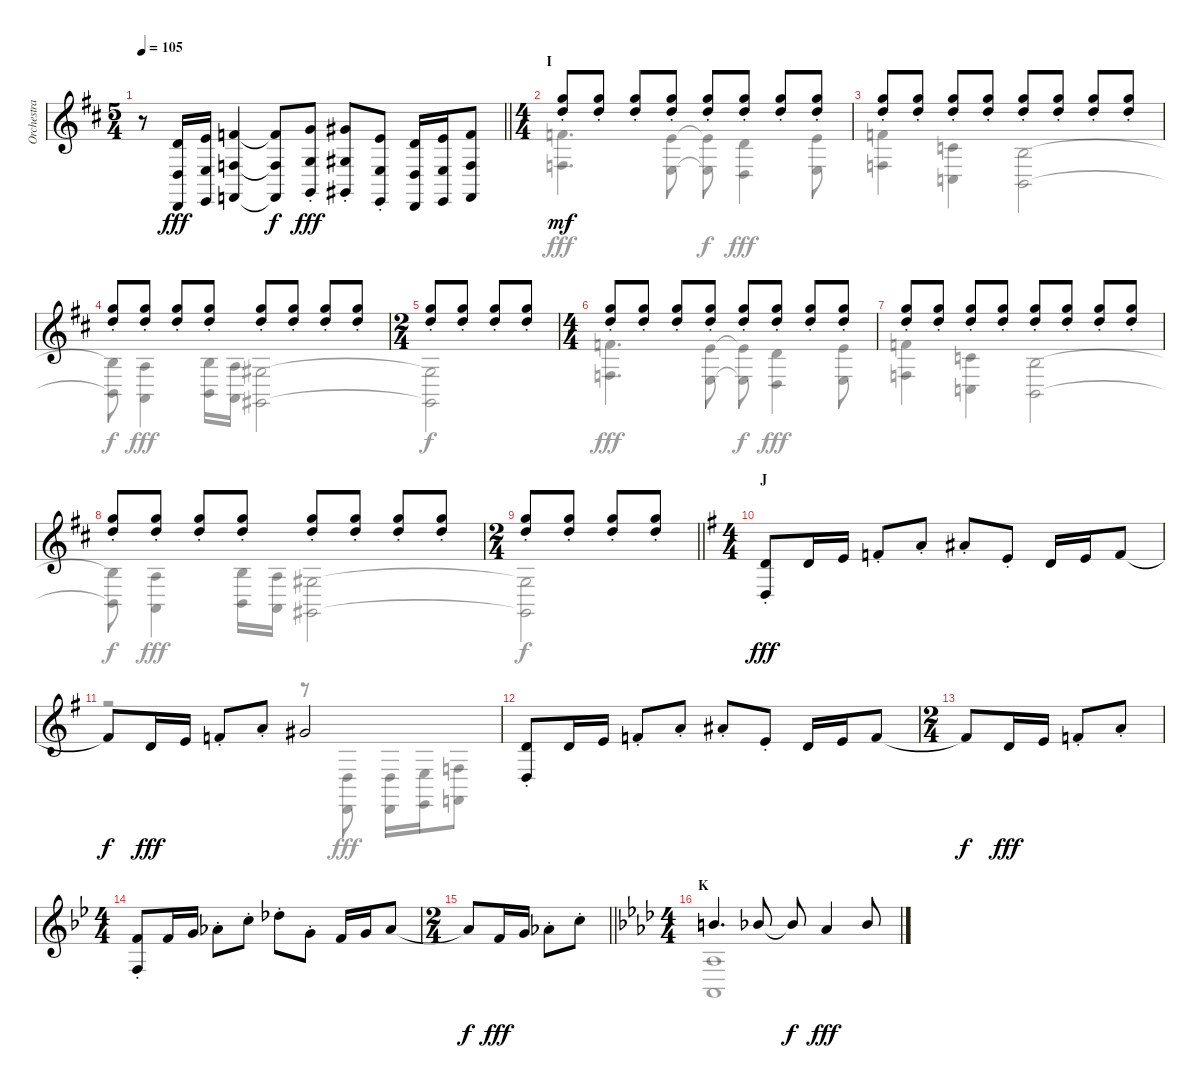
\track ("Orchestra" "Orchestra") {instrument brasssection}
\staff {score}
\tuning (D4 A3 F3 C3 G2 D2) {hide}
\voice
\ts (5 4)
\tempo 105
\clef g2
\barLineRight lightlight
\ks bminor
r.8{dy fff} (5.2 2.4 0.6).16 (7.2 4.4 2.6).16 (8.2 5.4 3.6).4 (8.2{t} 5.4{t} 3.6{t}).8{dy f} (5.1{st} 2.3{st} 0.5{st}).8{dy fff} (6.1{st} 3.3{st} 1.5{st}).8 (7.2{st} 4.4{st} 2.6{st}).8 (5.2 2.4 0.6).16 (7.2 4.4 2.6).16 (8.2 5.4 3.6).8 |
\ts (4 4)
\section ("" "I")
(17.1{st} 17.2{st}).8{dy mf} (17.1{st} 17.2{st}).8 (17.1{st} 17.2{st}).8 (17.1{st} 17.2{st}).8 (17.1{st} 17.2{st}).8 (17.1{st} 17.2{st}).8 (17.1{st} 17.2{st}).8 (17.1{st} 17.2{st}).8 |
(17.1{st} 17.2{st}).8 (17.1{st} 17.2{st}).8 (17.1{st} 17.2{st}).8 (17.1{st} 17.2{st}).8 (17.1{st} 17.2{st}).8 (17.1{st} 17.2{st}).8 (17.1{st} 17.2{st}).8 (17.1{st} 17.2{st}).8 |
(17.1{st} 17.2{st}).8 (17.1{st} 17.2{st}).8 (17.1{st} 17.2{st}).8 (17.1{st} 17.2{st}).8 (17.1{st} 17.2{st}).8 (17.1{st} 17.2{st}).8 (17.1{st} 17.2{st}).8 (17.1{st} 17.2{st}).8 |
\ts (2 4)
(17.1{st} 17.2{st}).8 (17.1{st} 17.2{st}).8 (17.1{st} 17.2{st}).8 (17.1{st} 17.2{st}).8 |
\ts (4 4)
(17.1{st} 17.2{st}).8 (17.1{st} 17.2{st}).8 (17.1{st} 17.2{st}).8 (17.1{st} 17.2{st}).8 (17.1{st} 17.2{st}).8 (17.1{st} 17.2{st}).8 (17.1{st} 17.2{st}).8 (17.1{st} 17.2{st}).8 |
(17.1{st} 17.2{st}).8 (17.1{st} 17.2{st}).8 (17.1{st} 17.2{st}).8 (17.1{st} 17.2{st}).8 (17.1{st} 17.2{st}).8 (17.1{st} 17.2{st}).8 (17.1{st} 17.2{st}).8 (17.1{st} 17.2{st}).8 |
(17.1{st} 17.2{st}).8 (17.1{st} 17.2{st}).8 (17.1{st} 17.2{st}).8 (17.1{st} 17.2{st}).8 (17.1{st} 17.2{st}).8 (17.1{st} 17.2{st}).8 (17.1{st} 17.2{st}).8 (17.1{st} 17.2{st}).8 |
\ts (2 4)
\barLineRight lightlight
(17.1{st} 17.2{st}).8 (17.1{st} 17.2{st}).8 (17.1{st} 17.2{st}).8 (17.1{st} 17.2{st}).8 |
\ts (4 4)
\section ("" "J")
\ks eminor
(5.2{st} 2.4{st}).8{dy fff} 5.2.16 7.2.16 8.2{st}.8 7.1{st}.8 8.1{st}.8 7.2{st}.8 5.2.16 7.2.16 8.2.8 |
8.2{t}.8{dy f} 5.2.16{dy fff} 7.2.16 8.2{st}.8 7.1{st}.8 6.1.2 |
(5.2{st} 2.4{st}).8 5.2.16 7.2.16 8.2{st}.8 7.1{st}.8 8.1{st}.8 7.2{st}.8 5.2.16 7.2.16 8.2.8 |
\ts (2 4)
8.2{t}.8{dy f} 5.2.16{dy fff} 7.2.16 8.2{st}.8 7.1{st}.8 |
\ts (4 4)
\ks gminor
(8.2{st} 5.4{st}).8 8.2.16 10.2.16 11.2{st}.8 10.1{st}.8 11.1{st}.8 10.2{st}.8 8.2.16 10.2.16 11.2.8 |
\ts (2 4)
\barLineRight lightlight
11.2{t}.8{dy f} 8.2.16{dy fff} 10.2.16 11.2{st}.8 10.1{st}.8 |
\ts (4 4)
\section ("" "K")
\ks ab
9.1.4{d} 8.1.8 8.1{t}.8{dy f} 6.1.4{dy fff} 8.1.8
\voice
\clef g2
\ottava regular
\simile none
\barLineRight lightlight
\ks bminor
|
(12.3 10.5).4{d} (11.3 9.5).8 (11.3{t} 9.5{t}).8{dy f} (9.3 7.5).4{dy fff} (11.3 9.5).8 |
(12.3 10.5).4 (12.4 10.6).4 (11.4 9.6).2 |
(11.4{t} 9.6{t}).8{dy f} (9.4 7.6).4{dy fff} (11.4 9.6).16 (9.4 7.6).16 (8.4 6.6).2 |
(8.4{t} 6.6{t}).2{dy f} |
(12.3 10.5).4{d dy fff} (11.3 9.5).8 (11.3{t} 9.5{t}).8{dy f} (9.3 7.5).4{dy fff} (11.3 9.5).8 |
(12.3 10.5).4 (12.4 10.6).4 (11.4 9.6).2 |
(11.4{t} 9.6{t}).8{dy f} (9.4 7.6).4{dy fff} (11.4 9.6).16 (9.4 7.6).16 (8.4 6.6).2 |
\barLineRight lightlight
(8.4{t} 6.6{t}).2{dy f} |
\ks eminor
|
r.2 r.8 (2.4 0.6).8{dy fff} (2.4 0.6).16 (4.4 2.6).16 (5.4 3.6).8 |
|
|
\ks gminor
|
\barLineRight lightlight
|
\ks ab
(3.3 1.5).1
